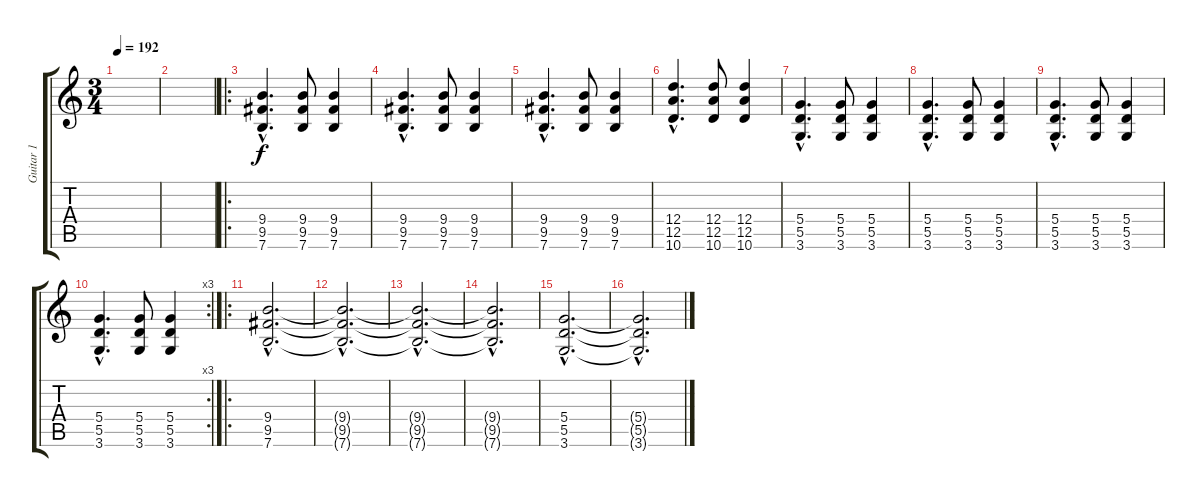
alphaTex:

\track ("Guitar 1" "Guitar 1") {instrument distortionguitar}
\staff {score tabs}
\tuning (E4 B3 G3 D3 A2 E2) {hide}
\ts (3 4)
\tempo 192
\clef g2
\ks c
|
|
\ro
(9.4{hac} 9.5{hac} 7.6{hac}).4{d} (9.4 9.5 7.6).8 (9.4 9.5 7.6).4 |
(9.4{hac} 9.5{hac} 7.6{hac}).4{d} (9.4 9.5 7.6).8 (9.4 9.5 7.6).4 |
(9.4{hac} 9.5{hac} 7.6{hac}).4{d} (9.4 9.5 7.6).8 (9.4 9.5 7.6).4 |
(12.4{hac} 12.5{hac} 10.6{hac}).4{d} (12.4 12.5 10.6).8 (12.4 12.5 10.6).4 |
(5.4{hac} 5.5{hac} 3.6{hac}).4{d} (5.4 5.5 3.6).8 (5.4 5.5 3.6).4 |
(5.4{hac} 5.5{hac} 3.6{hac}).4{d} (5.4 5.5 3.6).8 (5.4 5.5 3.6).4 |
(5.4{hac} 5.5{hac} 3.6{hac}).4{d} (5.4 5.5 3.6).8 (5.4 5.5 3.6).4 |
\rc 3
(5.4{hac} 5.5{hac} 3.6{hac}).4{d} (5.4 5.5 3.6).8 (5.4 5.5 3.6).4 |
\ro
(9.4{hac} 9.5{hac} 7.6{hac}).2{d} |
(9.4{hac t} 9.5{hac t} 7.6{hac t}).2{d} |
(9.4{hac t} 9.5{hac t} 7.6{hac t}).2{d} |
(9.4{hac t} 9.5{hac t} 7.6{hac t}).2{d} |
(5.4{hac} 5.5{hac} 3.6{hac}).2{d} |
(5.4{hac t} 5.5{hac t} 3.6{hac t}).2{d}
